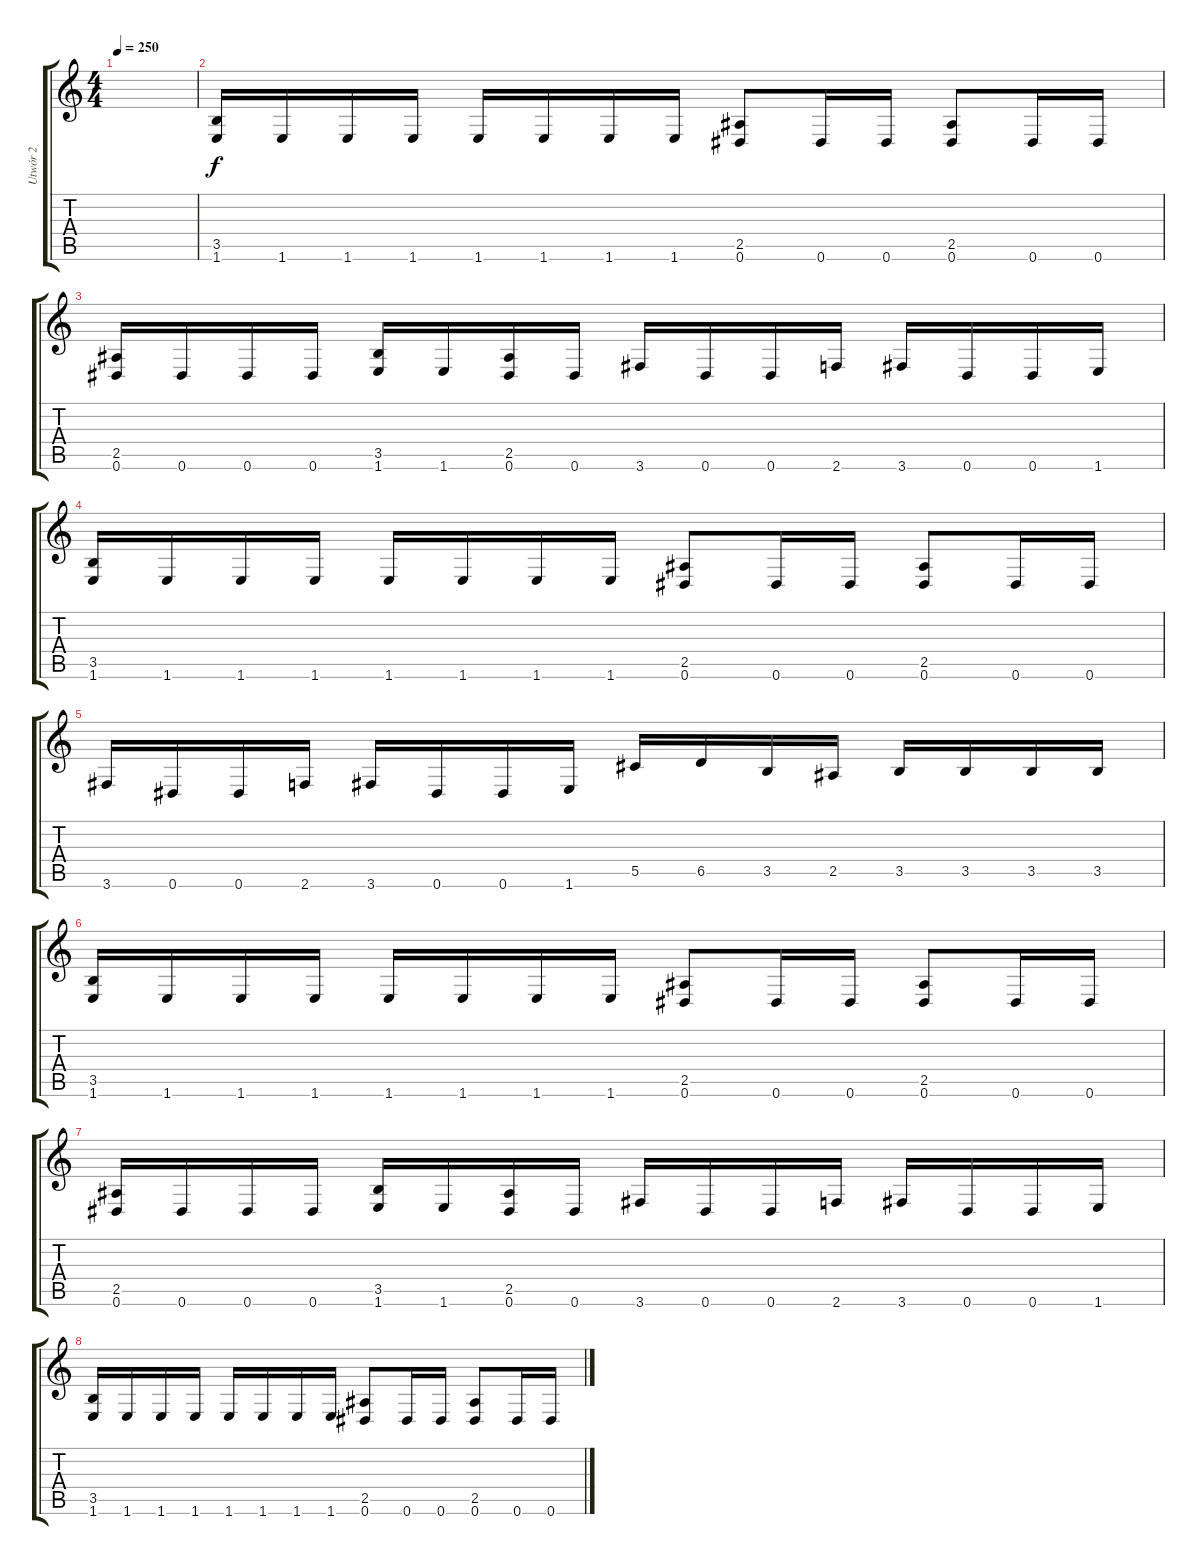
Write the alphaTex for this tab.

\track ("Utwór 2" "Utwór 2") {instrument overdrivenguitar}
\staff {score tabs}
\tuning (Eb4 Bb3 Gb3 Db3 Ab2 Eb2) {hide}
\ts (4 4)
\tempo 250
\clef g2
\ks c
|
(3.5 1.6).16 1.6.16 1.6.16 1.6.16 1.6.16 1.6.16 1.6.16 1.6.16 (2.5 0.6).8 0.6.16 0.6.16 (2.5 0.6).8 0.6.16 0.6.16 |
(2.5 0.6).16 0.6.16 0.6.16 0.6.16 (3.5 1.6).16 1.6.16 (2.5 0.6).16 0.6.16 3.6.16 0.6.16 0.6.16 2.6.16 3.6.16 0.6.16 0.6.16 1.6.16 |
(3.5 1.6).16 1.6.16 1.6.16 1.6.16 1.6.16 1.6.16 1.6.16 1.6.16 (2.5 0.6).8 0.6.16 0.6.16 (2.5 0.6).8 0.6.16 0.6.16 |
3.6.16 0.6.16 0.6.16 2.6.16 3.6.16 0.6.16 0.6.16 1.6.16 5.5.16 6.5.16 3.5.16 2.5.16 3.5.16 3.5.16 3.5.16 3.5.16 |
(3.5 1.6).16 1.6.16 1.6.16 1.6.16 1.6.16 1.6.16 1.6.16 1.6.16 (2.5 0.6).8 0.6.16 0.6.16 (2.5 0.6).8 0.6.16 0.6.16 |
(2.5 0.6).16 0.6.16 0.6.16 0.6.16 (3.5 1.6).16 1.6.16 (2.5 0.6).16 0.6.16 3.6.16 0.6.16 0.6.16 2.6.16 3.6.16 0.6.16 0.6.16 1.6.16 |
(3.5 1.6).16 1.6.16 1.6.16 1.6.16 1.6.16 1.6.16 1.6.16 1.6.16 (2.5 0.6).8 0.6.16 0.6.16 (2.5 0.6).8 0.6.16 0.6.16
